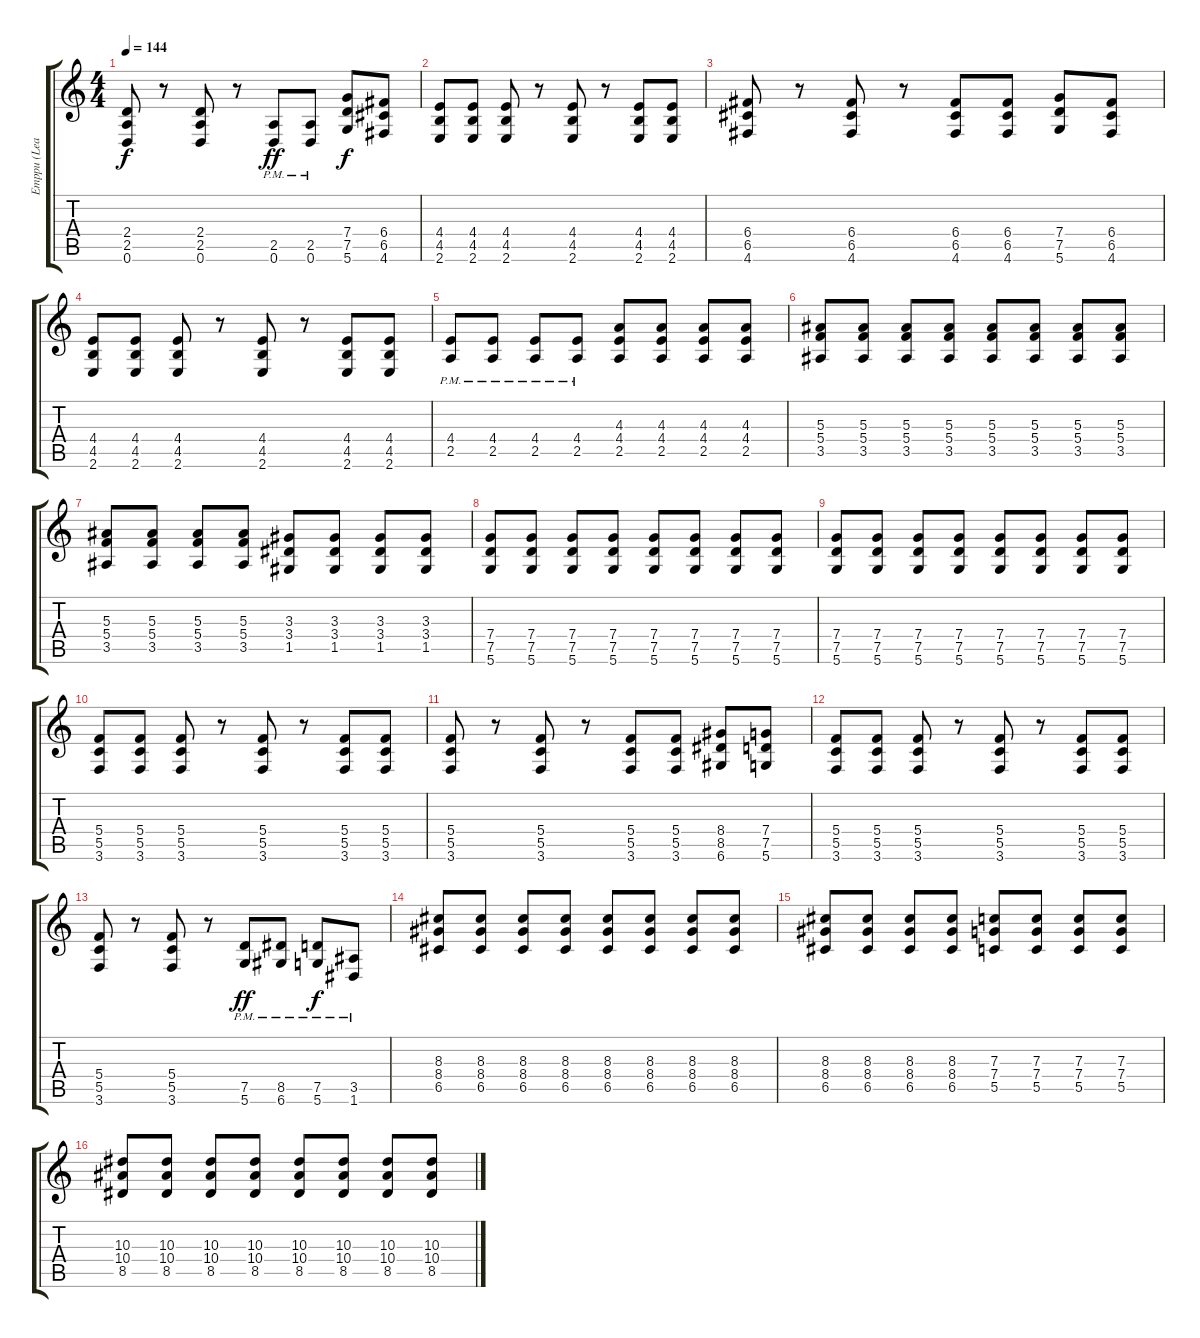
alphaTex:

\track ("Emppu (Lead)" "Emppu (Lea") {instrument distortionguitar}
\staff {score tabs}
\tuning (D4 A3 F3 C3 G2 D2) {hide}
\ts (4 4)
\tempo 144
\clef g2
\ks c
(2.4 2.5 0.6).8{dy f} r.8 (2.4 2.5 0.6).8 r.8 (2.5{pm} 0.6{pm}).8{dy ff} (2.5{pm} 0.6{pm}).8 (7.4 7.5 5.6).8{dy f} (6.4 6.5 4.6).8 |
(4.4 4.5 2.6).8 (4.4 4.5 2.6).8 (4.4 4.5 2.6).8 r.8 (4.4 4.5 2.6).8 r.8 (4.4 4.5 2.6).8 (4.4 4.5 2.6).8 |
(6.4 6.5 4.6).8 r.8 (6.4 6.5 4.6).8 r.8 (6.4 6.5 4.6).8 (6.4 6.5 4.6).8 (7.4 7.5 5.6).8 (6.4 6.5 4.6).8 |
(4.4 4.5 2.6).8 (4.4 4.5 2.6).8 (4.4 4.5 2.6).8 r.8 (4.4 4.5 2.6).8 r.8 (4.4 4.5 2.6).8 (4.4 4.5 2.6).8 |
(4.4{pm} 2.5{pm}).8 (4.4{pm} 2.5{pm}).8 (4.4{pm} 2.5{pm}).8 (4.4{pm} 2.5{pm}).8 (4.3 4.4 2.5).8 (4.3 4.4 2.5).8 (4.3 4.4 2.5).8 (4.3 4.4 2.5).8 |
(5.3 5.4 3.5).8 (5.3 5.4 3.5).8 (5.3 5.4 3.5).8 (5.3 5.4 3.5).8 (5.3 5.4 3.5).8 (5.3 5.4 3.5).8 (5.3 5.4 3.5).8 (5.3 5.4 3.5).8 |
(5.3 5.4 3.5).8 (5.3 5.4 3.5).8 (5.3 5.4 3.5).8 (5.3 5.4 3.5).8 (3.3 3.4 1.5).8 (3.3 3.4 1.5).8 (3.3 3.4 1.5).8 (3.3 3.4 1.5).8 |
(7.4 7.5 5.6).8 (7.4 7.5 5.6).8 (7.4 7.5 5.6).8 (7.4 7.5 5.6).8 (7.4 7.5 5.6).8 (7.4 7.5 5.6).8 (7.4 7.5 5.6).8 (7.4 7.5 5.6).8 |
(7.4 7.5 5.6).8 (7.4 7.5 5.6).8 (7.4 7.5 5.6).8 (7.4 7.5 5.6).8 (7.4 7.5 5.6).8 (7.4 7.5 5.6).8 (7.4 7.5 5.6).8 (7.4 7.5 5.6).8 |
(5.4 5.5 3.6).8 (5.4 5.5 3.6).8 (5.4 5.5 3.6).8 r.8 (5.4 5.5 3.6).8 r.8 (5.4 5.5 3.6).8 (5.4 5.5 3.6).8 |
(5.4 5.5 3.6).8 r.8 (5.4 5.5 3.6).8 r.8 (5.4 5.5 3.6).8 (5.4 5.5 3.6).8 (8.4 8.5 6.6).8 (7.4 7.5 5.6).8 |
(5.4 5.5 3.6).8 (5.4 5.5 3.6).8 (5.4 5.5 3.6).8 r.8 (5.4 5.5 3.6).8 r.8 (5.4 5.5 3.6).8 (5.4 5.5 3.6).8 |
(5.4 5.5 3.6).8 r.8 (5.4 5.5 3.6).8 r.8 (7.5{pm} 5.6{pm}).8{dy ff} (8.5{pm} 6.6{pm}).8 (7.5{pm} 5.6{pm}).8{dy f} (3.5{pm} 1.6{pm}).8 |
(8.3 8.4 6.5).8 (8.3 8.4 6.5).8 (8.3 8.4 6.5).8 (8.3 8.4 6.5).8 (8.3 8.4 6.5).8 (8.3 8.4 6.5).8 (8.3 8.4 6.5).8 (8.3 8.4 6.5).8 |
(8.3 8.4 6.5).8 (8.3 8.4 6.5).8 (8.3 8.4 6.5).8 (8.3 8.4 6.5).8 (7.3 7.4 5.5).8 (7.3 7.4 5.5).8 (7.3 7.4 5.5).8 (7.3 7.4 5.5).8 |
(10.3 10.4 8.5).8 (10.3 10.4 8.5).8 (10.3 10.4 8.5).8 (10.3 10.4 8.5).8 (10.3 10.4 8.5).8 (10.3 10.4 8.5).8 (10.3 10.4 8.5).8 (10.3 10.4 8.5).8
